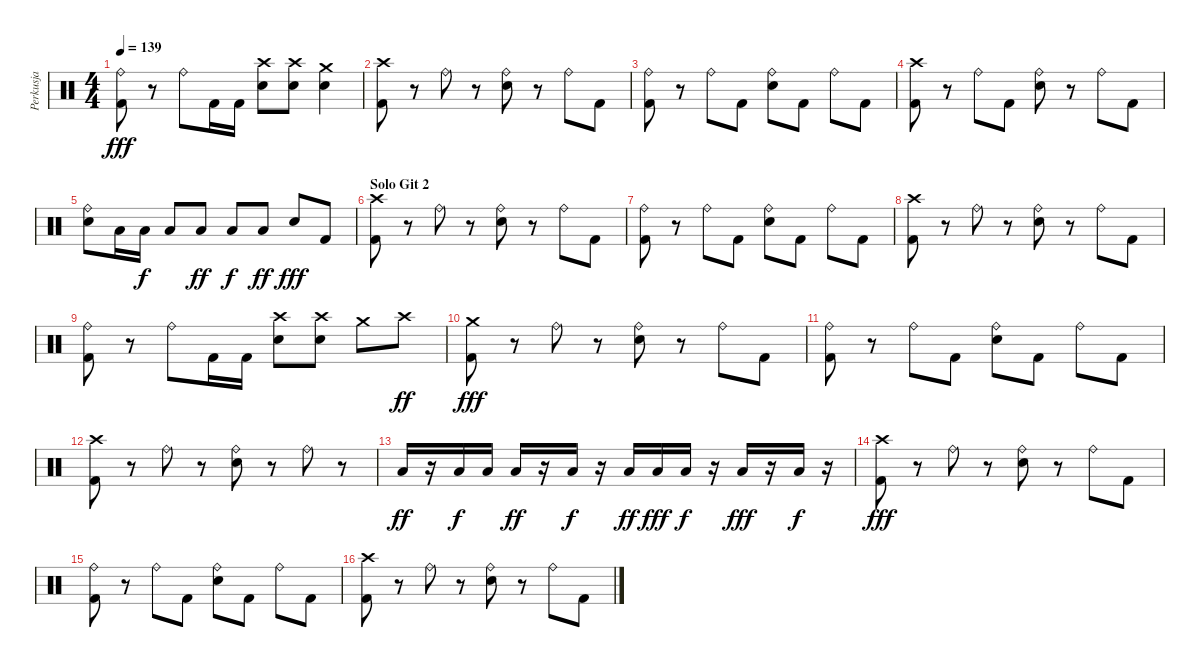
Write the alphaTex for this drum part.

\track ("Perkusja" "Perkusja") {instrument percussion}
\staff {score}
\articulation defaults
\ts (4 4)
\tempo 139
\clef neutral
\ks c
("Ride (bell)" "Kick (hit) 2").8{dy fff} r.8 "Ride (bell)".8 "Kick (hit) 2".16 "Kick (hit) 2".16 ("Crash high (hit)" "Snare (hit) 2").8 ("Crash high (hit)" "Snare (hit) 2").8 ("Crash medium (hit)" "Snare (hit) 2").4 |
("Crash high (hit)" "Kick (hit) 2").8 r.8 "Ride (bell)".8 r.8 ("Ride (bell)" "Snare (hit) 2").8 r.8 "Ride (bell)".8 "Kick (hit) 2".8 |
("Ride (bell)" "Kick (hit) 2").8 r.8 "Ride (bell)".8 "Kick (hit) 2".8 ("Ride (bell)" "Snare (hit) 2").8 "Kick (hit) 2".8 "Ride (bell)".8 "Kick (hit) 2".8 |
("Crash high (hit)" "Kick (hit) 2").8 r.8 "Ride (bell)".8 "Kick (hit) 2".8 ("Ride (bell)" "Snare (hit) 2").8 r.8 "Ride (bell)".8 "Kick (hit) 2".8 |
("Ride (bell)" "Snare (hit) 2").8 "Low Floor Tom (hit)".16 "Low Floor Tom (hit)".16{dy f} "Low Floor Tom (hit)".8 "Low Floor Tom (hit)".8{dy ff} "Low Floor Tom (hit)".8{dy f} "Low Floor Tom (hit)".8{dy ff} "Snare (hit) 2".8{dy fff} "Kick (hit) 2".8 |
\section ("" "Solo Git 2")
("Crash high (hit)" "Kick (hit) 2").8 r.8 "Ride (bell)".8 r.8 ("Ride (bell)" "Snare (hit) 2").8 r.8 "Ride (bell)".8 "Kick (hit) 2".8 |
("Ride (bell)" "Kick (hit) 2").8 r.8 "Ride (bell)".8 "Kick (hit) 2".8 ("Ride (bell)" "Snare (hit) 2").8 "Kick (hit) 2".8 "Ride (bell)".8 "Kick (hit) 2".8 |
("Crash high (hit)" "Kick (hit) 2").8 r.8 "Ride (bell)".8 r.8 ("Ride (bell)" "Snare (hit) 2").8 r.8 "Ride (bell)".8 "Kick (hit) 2".8 |
("Ride (bell)" "Kick (hit) 2").8 r.8 "Ride (bell)".8 "Kick (hit) 2".16 "Kick (hit) 2".16 ("Crash high (hit)" "Snare (hit) 2").8 ("Crash high (hit)" "Snare (hit) 2").8 "Crash medium (hit)".8 "Crash high (hit)".8{dy ff} |
("Crash medium (hit)" "Kick (hit) 2").8{dy fff} r.8 "Ride (bell)".8 r.8 ("Ride (bell)" "Snare (hit) 2").8 r.8 "Ride (bell)".8 "Kick (hit) 2".8 |
("Ride (bell)" "Kick (hit) 2").8 r.8 "Ride (bell)".8 "Kick (hit) 2".8 ("Ride (bell)" "Snare (hit) 2").8 "Kick (hit) 2".8 "Ride (bell)".8 "Kick (hit) 2".8 |
("Crash high (hit)" "Kick (hit) 2").8 r.8 "Ride (bell)".8 r.8 ("Ride (bell)" "Snare (hit) 2").8 r.8 "Ride (bell)".8 r.8 |
"Low Floor Tom (hit)".16{dy ff} r.16 "Low Floor Tom (hit)".16{dy f} "Low Floor Tom (hit)".16 "Low Floor Tom (hit)".16{dy ff} r.16 "Low Floor Tom (hit)".16{dy f} r.16 "Low Floor Tom (hit)".16{dy ff} "Low Floor Tom (hit)".16{dy fff} "Low Floor Tom (hit)".16{dy f} r.16 "Low Floor Tom (hit)".16{dy fff} r.16 "Low Floor Tom (hit)".16{dy f} r.16 |
("Crash high (hit)" "Kick (hit) 2").8{dy fff} r.8 "Ride (bell)".8 r.8 ("Ride (bell)" "Snare (hit) 2").8 r.8 "Ride (bell)".8 "Kick (hit) 2".8 |
("Ride (bell)" "Kick (hit) 2").8 r.8 "Ride (bell)".8 "Kick (hit) 2".8 ("Ride (bell)" "Snare (hit) 2").8 "Kick (hit) 2".8 "Ride (bell)".8 "Kick (hit) 2".8 |
("Crash high (hit)" "Kick (hit) 2").8 r.8 "Ride (bell)".8 r.8 ("Ride (bell)" "Snare (hit) 2").8 r.8 "Ride (bell)".8 "Kick (hit) 2".8
